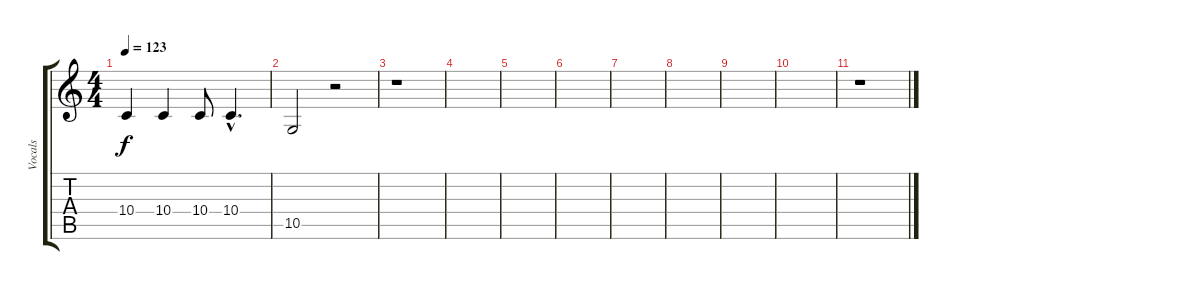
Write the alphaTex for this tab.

\track ("Vocals" "Vocals") {instrument pad6metallic}
\staff {score tabs}
\tuning (E4 B3 G3 D3 A2 E2) {hide}
\ts (4 4)
\tempo 123
\clef g2
\ks c
10.4.4{dy f} 10.4.4 10.4.8 10.4{hac}.4{d} |
10.5.2 r.2 |
r.1 |
|
|
|
|
|
|
|
r.1
